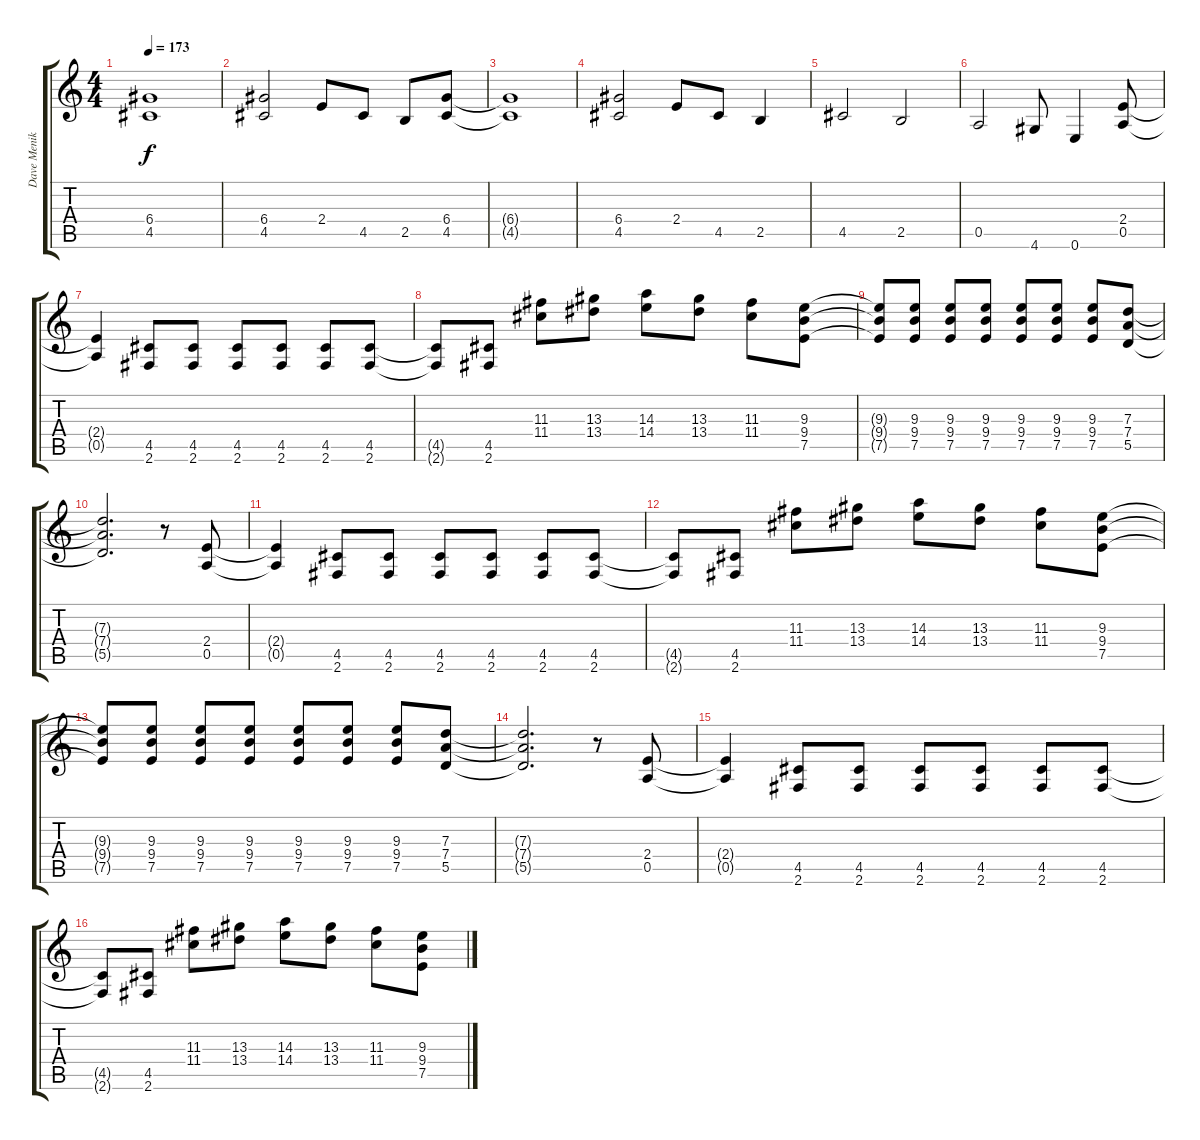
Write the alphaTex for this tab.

\track ("Dave Meniketti" "Dave Menik") {instrument distortionguitar}
\staff {score tabs}
\tuning (E4 B3 G3 D3 A2 E2) {hide}
\ts (4 4)
\tempo 173
\clef g2
\ks c
(6.4{t} 4.5{t}).1{dy f} |
(6.4 4.5).2 2.4.8 4.5.8 2.5.8 (6.4 4.5).8 |
(6.4{t} 4.5{t}).1 |
(6.4 4.5).2 2.4.8 4.5.8 2.5.4 |
4.5.2 2.5.2 |
0.5.2 4.6.8 0.6.4 (2.4 0.5).8 |
(2.4{t} 0.5{t}).4 (4.5 2.6).8 (4.5 2.6).8 (4.5 2.6).8 (4.5 2.6).8 (4.5 2.6).8 (4.5 2.6).8 |
(4.5{t} 2.6{t}).8 (4.5 2.6).8 (11.3 11.4).8 (13.3 13.4).8 (14.3 14.4).8 (13.3 13.4).8 (11.3 11.4).8 (9.3 9.4 7.5).8 |
(9.3{t} 9.4{t} 7.5{t}).8 (9.3 9.4 7.5).8 (9.3 9.4 7.5).8 (9.3 9.4 7.5).8 (9.3 9.4 7.5).8 (9.3 9.4 7.5).8 (9.3 9.4 7.5).8 (7.3 7.4 5.5).8 |
(7.3{t} 7.4{t} 5.5{t}).2{d} r.8 (2.4 0.5).8 |
(2.4{t} 0.5{t}).4 (4.5 2.6).8 (4.5 2.6).8 (4.5 2.6).8 (4.5 2.6).8 (4.5 2.6).8 (4.5 2.6).8 |
(4.5{t} 2.6{t}).8 (4.5 2.6).8 (11.3 11.4).8 (13.3 13.4).8 (14.3 14.4).8 (13.3 13.4).8 (11.3 11.4).8 (9.3 9.4 7.5).8 |
(9.3{t} 9.4{t} 7.5{t}).8 (9.3 9.4 7.5).8 (9.3 9.4 7.5).8 (9.3 9.4 7.5).8 (9.3 9.4 7.5).8 (9.3 9.4 7.5).8 (9.3 9.4 7.5).8 (7.3 7.4 5.5).8 |
(7.3{t} 7.4{t} 5.5{t}).2{d} r.8 (2.4 0.5).8 |
(2.4{t} 0.5{t}).4 (4.5 2.6).8 (4.5 2.6).8 (4.5 2.6).8 (4.5 2.6).8 (4.5 2.6).8 (4.5 2.6).8 |
(4.5{t} 2.6{t}).8 (4.5 2.6).8 (11.3 11.4).8 (13.3 13.4).8 (14.3 14.4).8 (13.3 13.4).8 (11.3 11.4).8 (9.3 9.4 7.5).8
